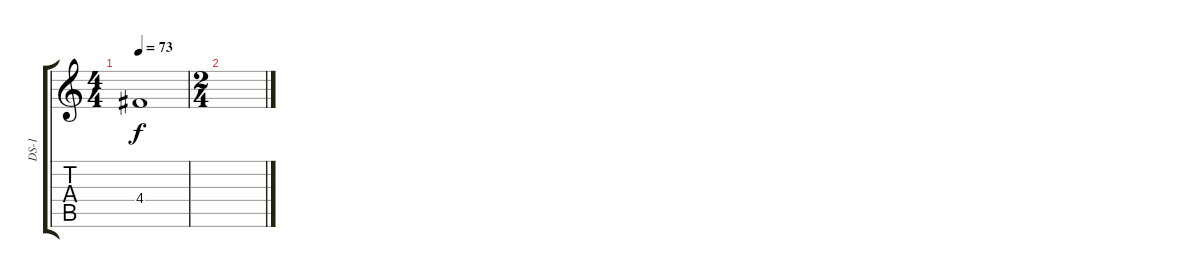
\track ("DS-1" "DS-1") {instrument distortionguitar}
\staff {score tabs}
\tuning (E4 B3 G3 D3 A2 E2) {hide}
\ts (4 4)
\tempo 73
\clef g2
\ks c
4.4{t}.1{dy f} |
\ts (2 4)
